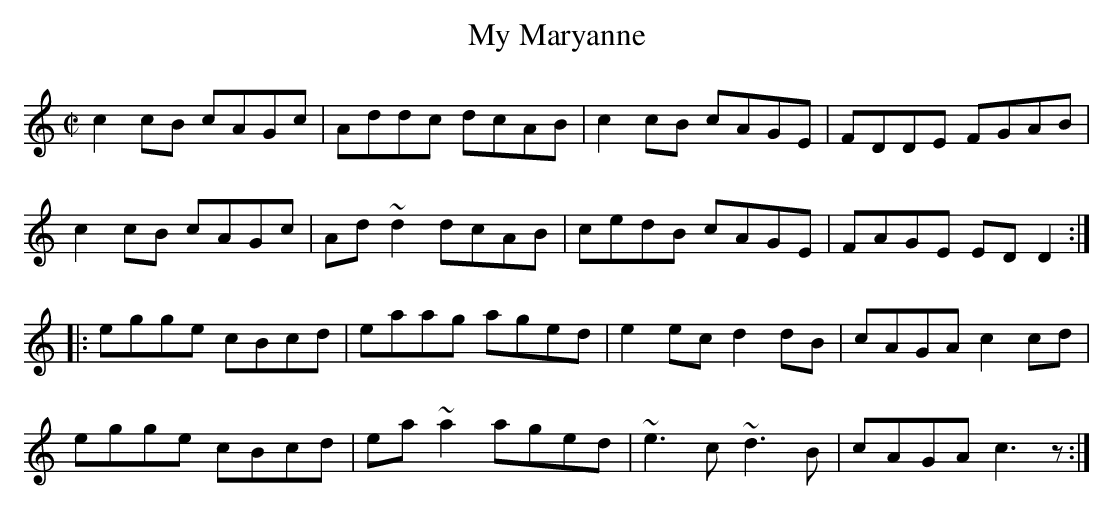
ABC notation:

X:1
T:My Maryanne
M:C|
L:1/8
K:C
c2cB cAGc|Addc dcAB|c2cB cAGE|FDDE FGAB|!
c2cB cAGc|Ad~d2 dcAB|cedB cAGE|FAGE EDD2:|!
|:egge cBcd|eaag aged|e2ec d2dB|cAGA c2cd|!
egge cBcd|ea~a2 aged|~e3c ~d3B|cAGA c3z:|]!
